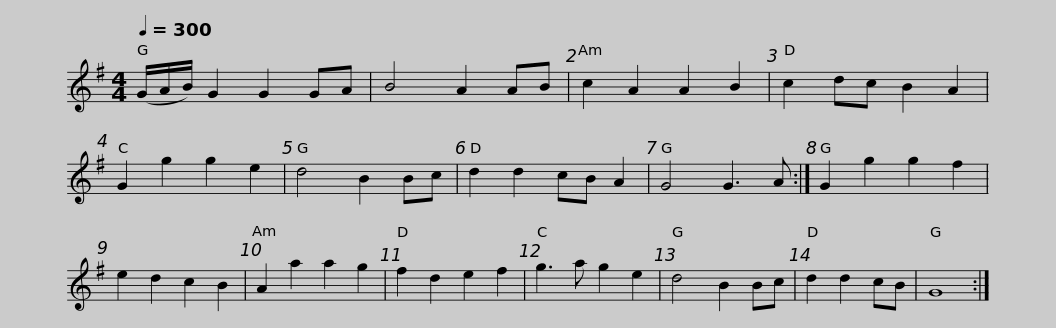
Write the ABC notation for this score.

X:1
L:1/8
Q:1/4=300
M:4/4
I:linebreak $
K:G
V:1 treble
V:1
 (G/A/B/) G2 G2 GA | B4 A2 AB | c2 A2 A2 B2 | c2 dc B2 A2 | G2 g2 g2 e2 | %5
 d4 B2 Bc | d2 d2 cB A2 | G4 G3 A :|$ G2 g2 g2 f2 | e2 d2 c2 B2 | %10
 A2 a2 a2 g2 | f2 d2 e2 f2 | g3 a g2 e2 | d4 B2 Bc | d2 d2 cB | %15
 G8 :| %16
